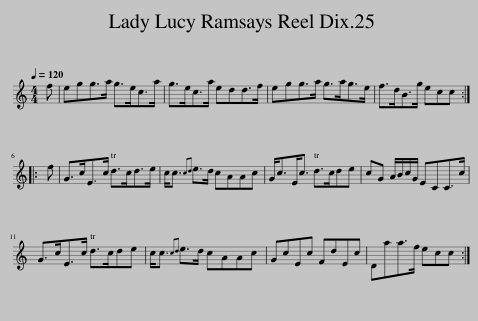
X:1
L:1/8
Q:1/4=120
M:4/4
I:linebreak $
K:C
V:1 treble
V:1
 f | egg>a g>ec>a | g>ec>a edd>f | egg>a g>ag>e | f>dB>g ecc ::$ %5
 f | G>cE>c d>cd>e | c<c{cd} e>d cAAc | G<cE<c d>cde | cG A/B/c/G/ ECC>c |$ %10
 G>cE>c d>cde | c<c{cd} e>d cAAc | GcEc FdEc | Daa>f ecc :| %14
